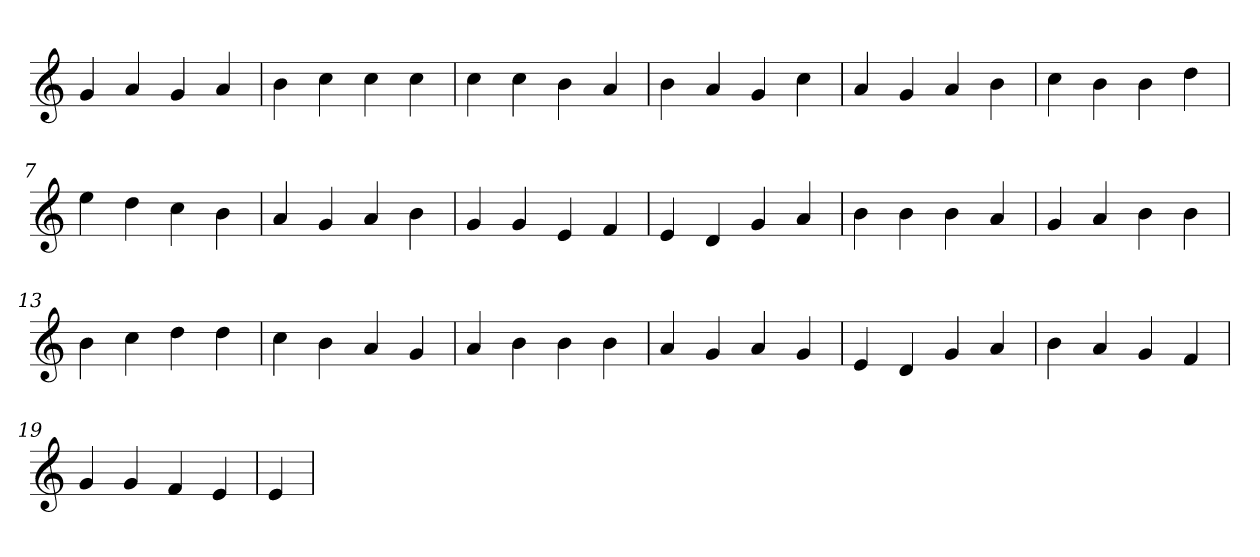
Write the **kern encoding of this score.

**kern
*part1
*staff1
*clefG2
=1
4g
4a
4g
4a
=2
4b
4cc
4cc
4cc
=3
4cc
4cc
4b
4a
=4
4b
4a
4g
4cc
=5
4a
4g
4a
4b
=6
4cc
4b
4b
4dd
=7
4ee
4dd
4cc
4b
=8
4a
4g
4a
4b
=9
4g
4g
4e
4f
=10
4e
4d
4g
4a
=11
4b
4b
4b
4a
=12
4g
4a
4b
4b
=13
4b
4cc
4dd
4dd
=14
4cc
4b
4a
4g
=15
4a
4b
4b
4b
=16
4a
4g
4a
4g
=17
4e
4d
4g
4a
=18
4b
4a
4g
4f
=19
4g
4g
4f
4e
=20
4e
=
*-
